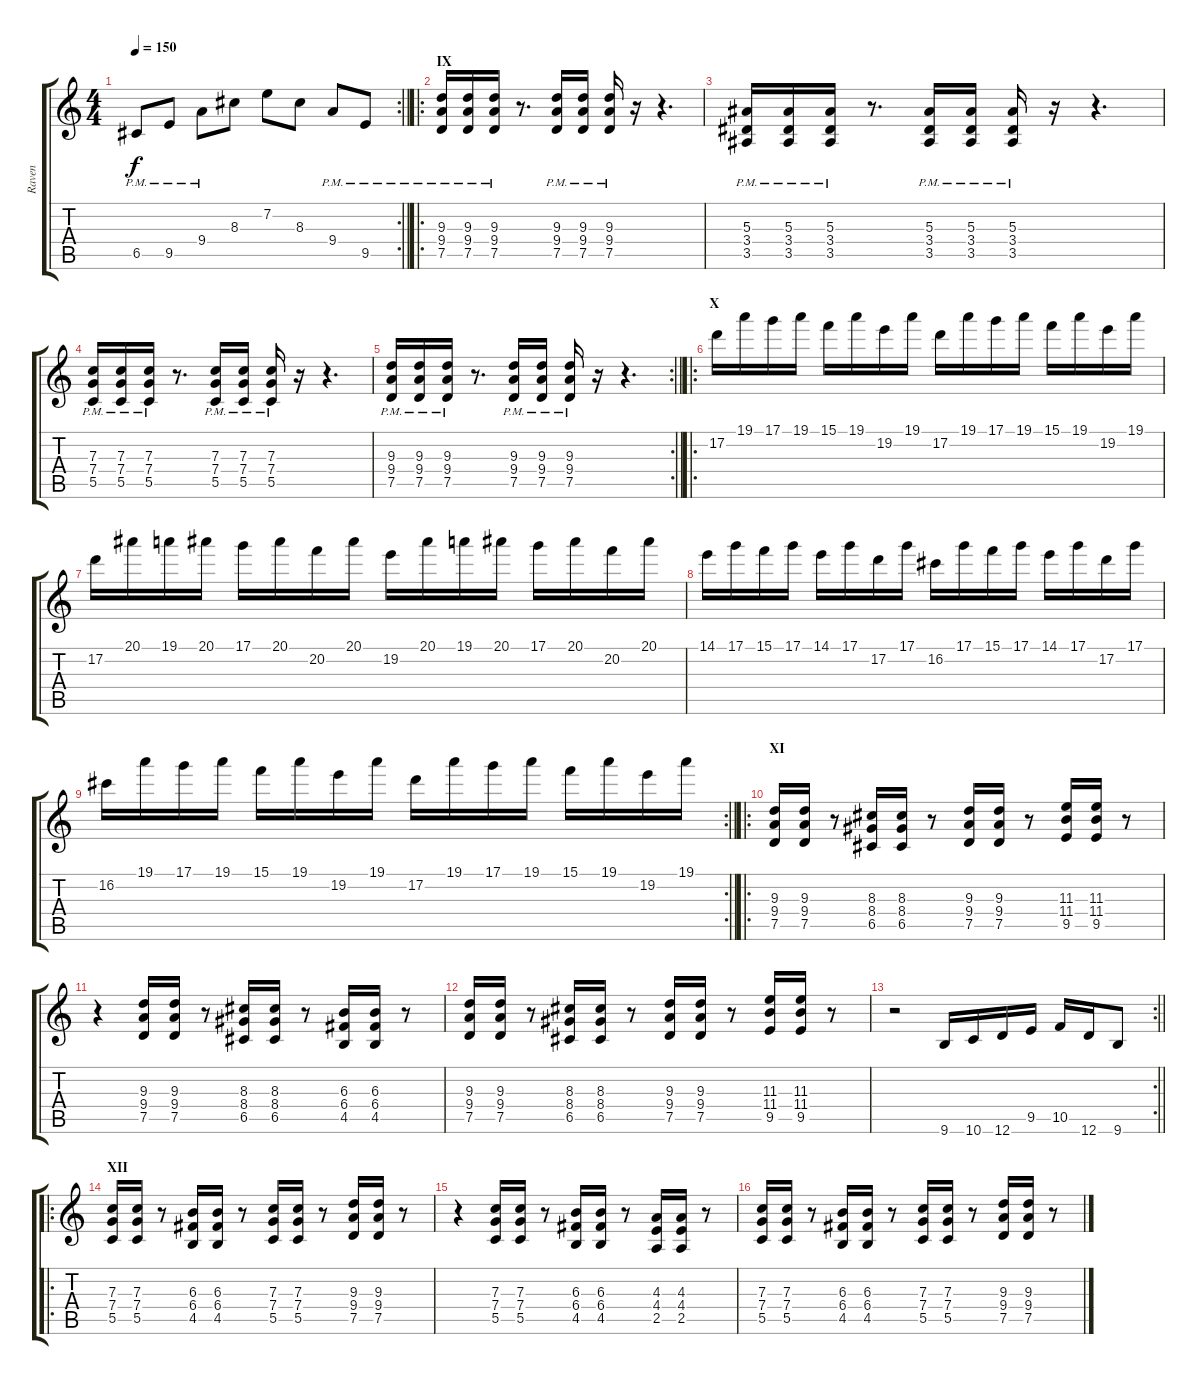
\track ("Raven" "Raven") {instrument distortionguitar}
\staff {score tabs}
\tuning (D4 A3 F3 C3 G2 D2) {hide}
\rc 2
\ts (4 4)
\tempo 150
\clef g2
\barLineRight lightlight
\ks c
6.5{pm}.8{dy f} 9.5{pm}.8 9.4{pm}.8 8.3.8 7.2.8 8.3.8 9.4{pm}.8 9.5{pm}.8 |
\ro
\section ("" "IX")
(9.3{pm} 9.4{pm} 7.5{pm}).16 (9.3{pm} 9.4{pm} 7.5{pm}).16 (9.3{pm} 9.4{pm} 7.5{pm}).16 r.8{d} (9.3{pm} 9.4{pm} 7.5{pm}).16 (9.3{pm} 9.4{pm} 7.5{pm}).16 (9.3{pm} 9.4{pm} 7.5{pm}).16 r.16 r.4{d} |
(5.3{pm} 3.4{pm} 3.5{pm}).16 (5.3{pm} 3.4{pm} 3.5{pm}).16 (5.3{pm} 3.4{pm} 3.5{pm}).16 r.8{d} (5.3{pm} 3.4{pm} 3.5{pm}).16 (5.3{pm} 3.4{pm} 3.5{pm}).16 (5.3{pm} 3.4{pm} 3.5{pm}).16 r.16 r.4{d} |
(7.3{pm} 7.4{pm} 5.5{pm}).16 (7.3{pm} 7.4{pm} 5.5{pm}).16 (7.3{pm} 7.4{pm} 5.5{pm}).16 r.8{d} (7.3{pm} 7.4{pm} 5.5{pm}).16 (7.3{pm} 7.4{pm} 5.5{pm}).16 (7.3{pm} 7.4{pm} 5.5{pm}).16 r.16 r.4{d} |
\rc 2
\barLineRight lightlight
(9.3{pm} 9.4{pm} 7.5{pm}).16 (9.3{pm} 9.4{pm} 7.5{pm}).16 (9.3{pm} 9.4{pm} 7.5{pm}).16 r.8{d} (9.3{pm} 9.4{pm} 7.5{pm}).16 (9.3{pm} 9.4{pm} 7.5{pm}).16 (9.3{pm} 9.4{pm} 7.5{pm}).16 r.16 r.4{d} |
\ro
\section ("" "X")
17.2.16 19.1.16 17.1.16 19.1.16 15.1.16 19.1.16 19.2.16 19.1.16 17.2.16 19.1.16 17.1.16 19.1.16 15.1.16 19.1.16 19.2.16 19.1.16 |
17.2.16 20.1.16 19.1.16 20.1.16 17.1.16 20.1.16 20.2.16 20.1.16 19.2.16 20.1.16 19.1.16 20.1.16 17.1.16 20.1.16 20.2.16 20.1.16 |
14.1.16 17.1.16 15.1.16 17.1.16 14.1.16 17.1.16 17.2.16 17.1.16 16.2.16 17.1.16 15.1.16 17.1.16 14.1.16 17.1.16 17.2.16 17.1.16 |
\rc 2
\barLineRight lightlight
16.2.16 19.1.16 17.1.16 19.1.16 15.1.16 19.1.16 19.2.16 19.1.16 17.2.16 19.1.16 17.1.16 19.1.16 15.1.16 19.1.16 19.2.16 19.1.16 |
\ro
\section ("" "XI")
(9.3 9.4 7.5).16 (9.3 9.4 7.5).16 r.8 (8.3 8.4 6.5).16 (8.3 8.4 6.5).16 r.8 (9.3 9.4 7.5).16 (9.3 9.4 7.5).16 r.8 (11.3 11.4 9.5).16 (11.3 11.4 9.5).16 r.8 |
r.4 (9.3 9.4 7.5).16 (9.3 9.4 7.5).16 r.8 (8.3 8.4 6.5).16 (8.3 8.4 6.5).16 r.8 (6.3 6.4 4.5).16 (6.3 6.4 4.5).16 r.8 |
(9.3 9.4 7.5).16 (9.3 9.4 7.5).16 r.8 (8.3 8.4 6.5).16 (8.3 8.4 6.5).16 r.8 (9.3 9.4 7.5).16 (9.3 9.4 7.5).16 r.8 (11.3 11.4 9.5).16 (11.3 11.4 9.5).16 r.8 |
\rc 2
\barLineRight lightlight
r.2 9.6.16 10.6.16 12.6.16 9.5.16 10.5.16 12.6.16 9.6.8 |
\ro
\section ("" "XII")
(7.3 7.4 5.5).16 (7.3 7.4 5.5).16 r.8 (6.3 6.4 4.5).16 (6.3 6.4 4.5).16 r.8 (7.3 7.4 5.5).16 (7.3 7.4 5.5).16 r.8 (9.3 9.4 7.5).16 (9.3 9.4 7.5).16 r.8 |
r.4 (7.3 7.4 5.5).16 (7.3 7.4 5.5).16 r.8 (6.3 6.4 4.5).16 (6.3 6.4 4.5).16 r.8 (4.3 4.4 2.5).16 (4.3 4.4 2.5).16 r.8 |
(7.3 7.4 5.5).16 (7.3 7.4 5.5).16 r.8 (6.3 6.4 4.5).16 (6.3 6.4 4.5).16 r.8 (7.3 7.4 5.5).16 (7.3 7.4 5.5).16 r.8 (9.3 9.4 7.5).16 (9.3 9.4 7.5).16 r.8
